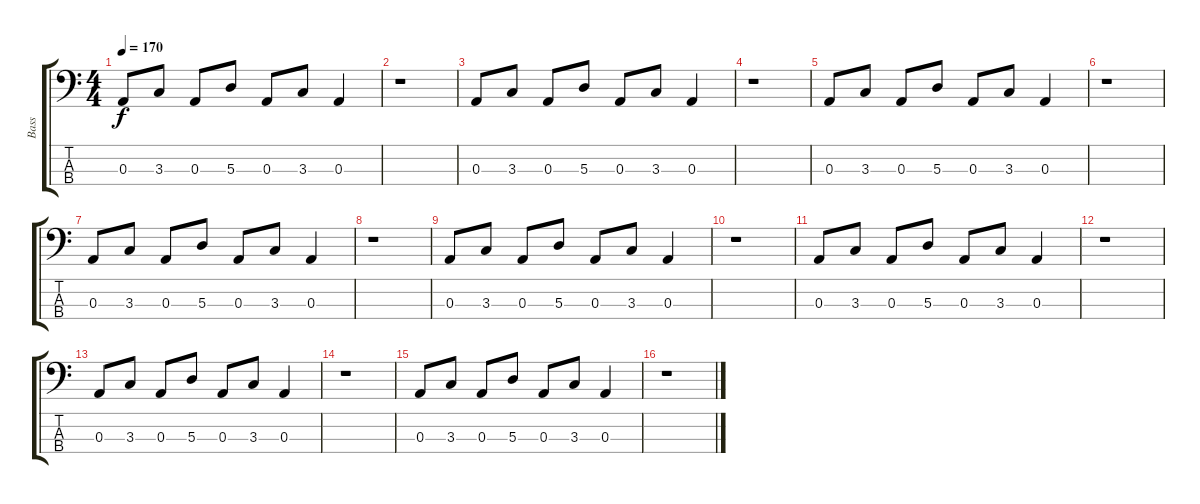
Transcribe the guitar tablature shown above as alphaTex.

\track ("Bass" "Bass") {instrument electricbasspick}
\staff {score tabs}
\tuning (G2 D2 A1 E1) {hide}
\ts (4 4)
\tempo 170
\clef f4
\ks c
0.3.8{dy f instrument electricbasspick} 3.3.8 0.3.8 5.3.8 0.3.8 3.3.8 0.3.4 |
r.1 |
0.3.8 3.3.8 0.3.8 5.3.8 0.3.8 3.3.8 0.3.4 |
r.1 |
0.3.8 3.3.8 0.3.8 5.3.8 0.3.8 3.3.8 0.3.4 |
r.1 |
0.3.8 3.3.8 0.3.8 5.3.8 0.3.8 3.3.8 0.3.4 |
r.1 |
0.3.8 3.3.8 0.3.8 5.3.8 0.3.8 3.3.8 0.3.4 |
r.1 |
0.3.8 3.3.8 0.3.8 5.3.8 0.3.8 3.3.8 0.3.4 |
r.1 |
0.3.8 3.3.8 0.3.8 5.3.8 0.3.8 3.3.8 0.3.4 |
r.1 |
0.3.8 3.3.8 0.3.8 5.3.8 0.3.8 3.3.8 0.3.4 |
r.1
